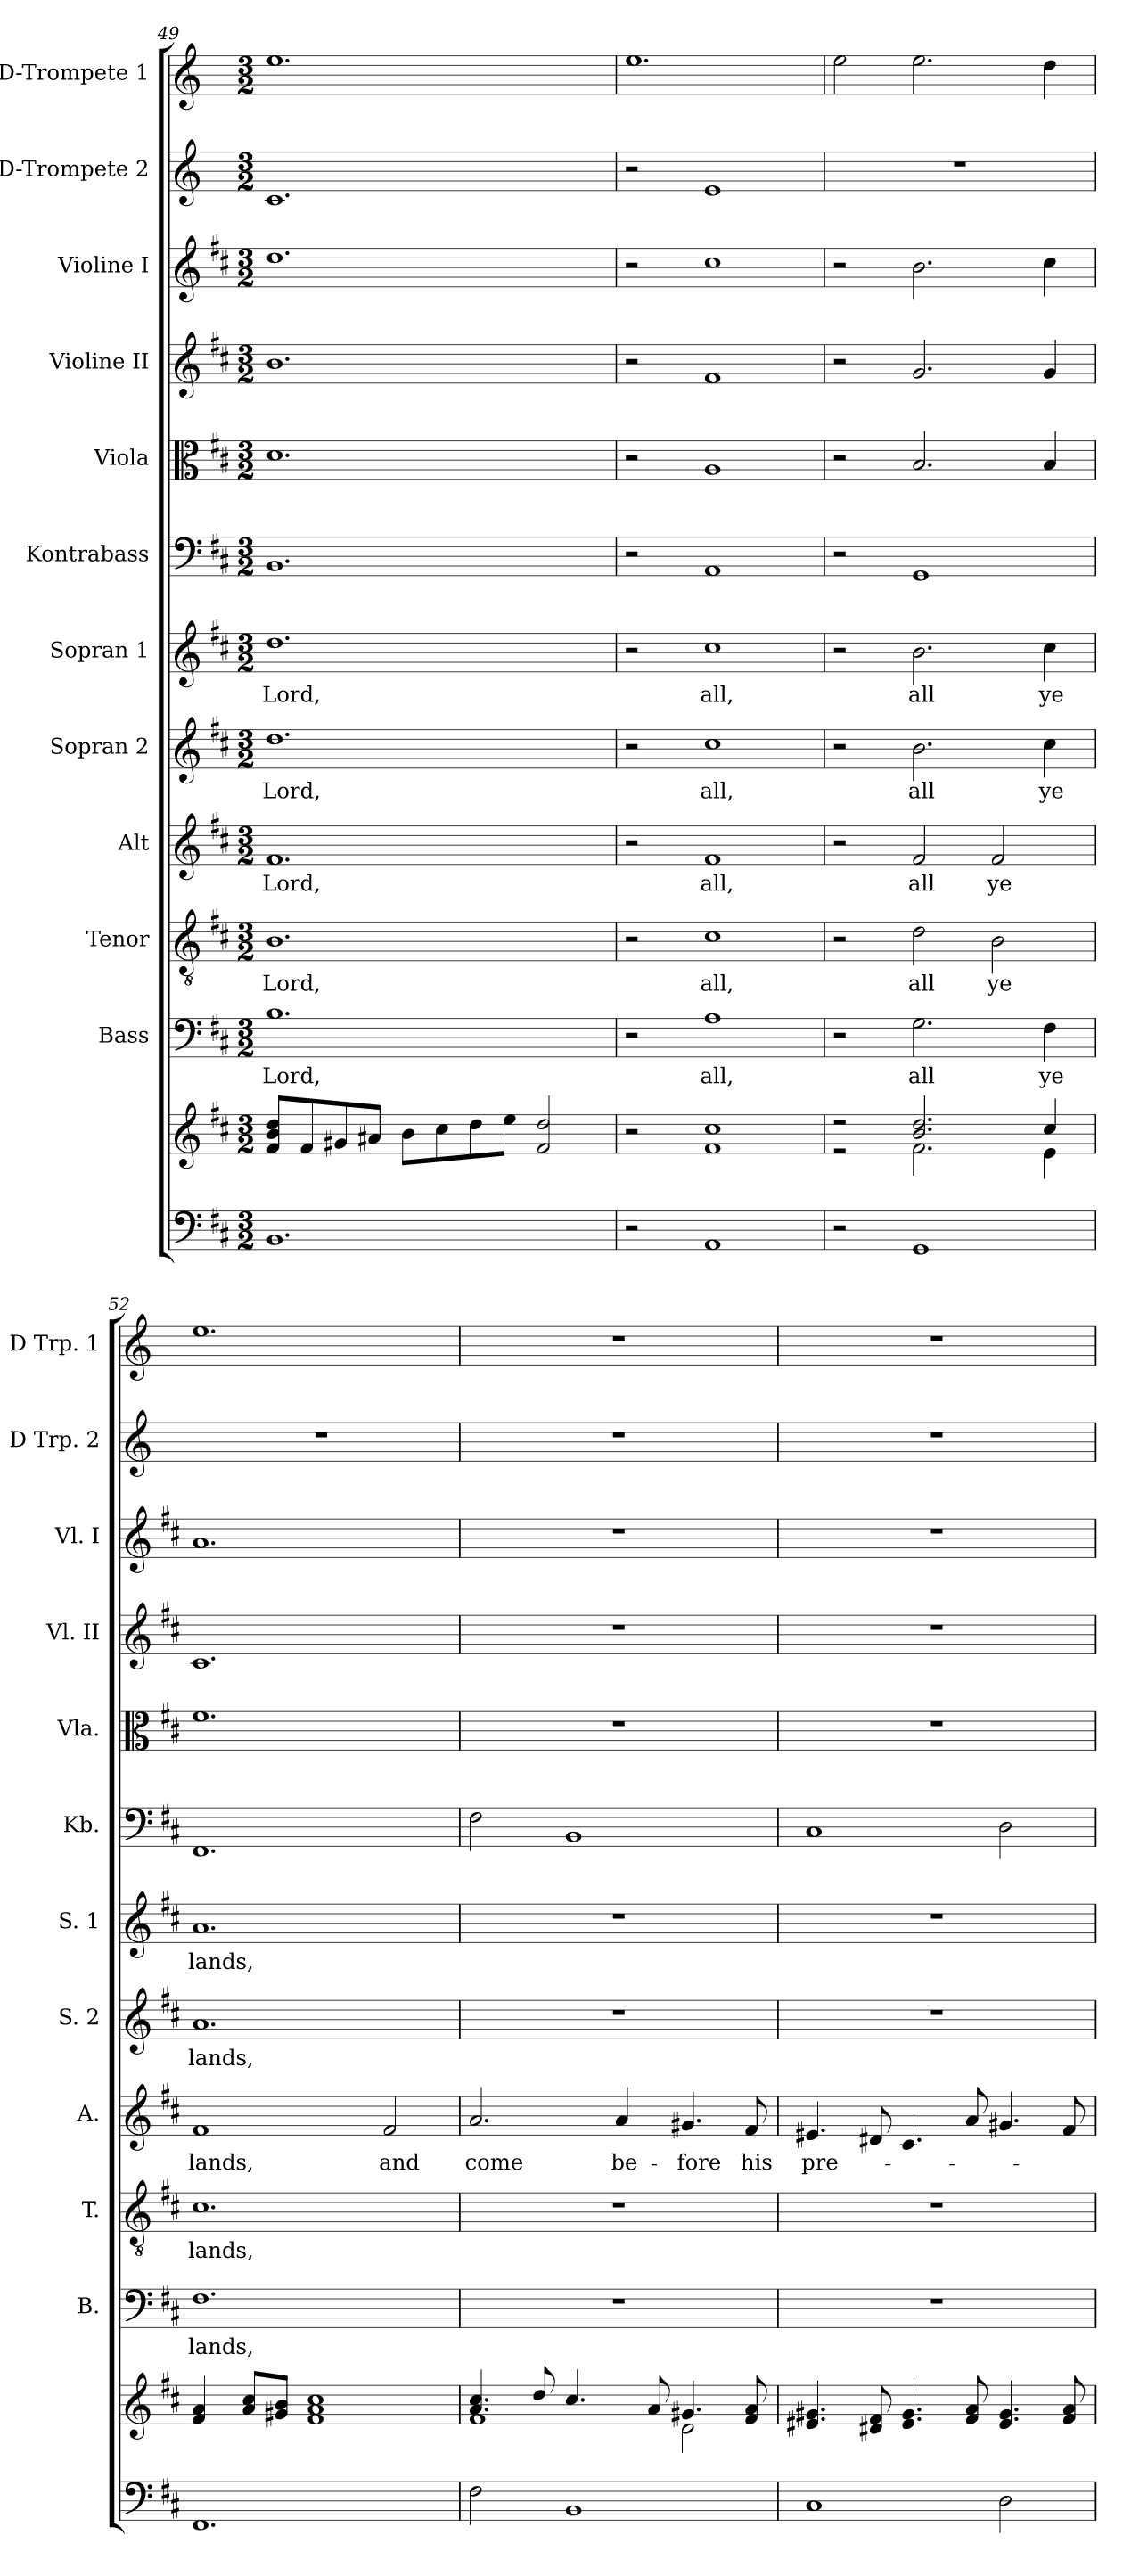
**kern	**kern	**kern	**text	**kern	**text	**kern	**text	**kern	**text	**kern	**text	**kern	**kern	**kern	**kern	**kern	**kern
*part12	*part12	*part11	*part11	*part10	*part10	*part9	*part9	*part8	*part8	*part7	*part7	*part6	*part5	*part4	*part3	*part2	*part1
*staff13	*staff12	*staff11	*staff11	*staff10	*staff10	*staff9	*staff9	*staff8	*staff8	*staff7	*staff7	*staff6	*staff5	*staff4	*staff3	*staff2	*staff1
*	*	*I"Bass	*	*I"Tenor	*	*I"Alt	*	*I"Sopran 2	*	*I"Sopran 1	*	*I"Kontrabass	*I"Viola	*I"Violine II	*I"Violine I	*I"D-Trompete 2	*I"D-Trompete 1
*	*	*I'B.	*	*I'T.	*	*I'A.	*	*I'S. 2	*	*I'S. 1	*	*I'Kb.	*I'Vla.	*I'Vl. II	*I'Vl. I	*I'D Trp. 2	*I'D Trp. 1
*clefF4	*clefG2	*clefF4	*	*clefGv2	*	*clefG2	*	*clefG2	*	*clefG2	*	*clefF4	*clefC3	*clefG2	*clefG2	*clefG2	*clefG2
*	*	*	*	*	*	*	*	*	*	*	*	*ITrd7c12	*	*	*	*ITrd-1c-2	*ITrd-1c-2
*k[f#c#]	*k[f#c#]	*k[f#c#]	*	*k[f#c#]	*	*k[f#c#]	*	*k[f#c#]	*	*k[f#c#]	*	*k[f#c#]	*k[f#c#]	*k[f#c#]	*k[f#c#]	*k[f#c#]	*k[f#c#]
*D:	*D:	*D:	*	*D:	*	*D:	*	*D:	*	*D:	*	*D:	*D:	*D:	*D:	*D:	*D:
*M3/2	*M3/2	*M3/2	*	*M3/2	*	*M3/2	*	*M3/2	*	*M3/2	*	*M3/2	*M3/2	*M3/2	*M3/2	*M3/2	*M3/2
=49	=49	=49	=49	=49	=49	=49	=49	=49	=49	=49	=49	=49	=49	=49	=49	=49	=49
!	!	!	!LO:LY:b	!	!LO:LY:b	!	!LO:LY:b	!	!LO:LY:b	!	!LO:LY:b	!	!	!	!	!	!
1.BB	8f#/ 8b/ 8dd/L	1.B	Lord,	1.B	Lord,	1.f#	Lord,	1.dd	Lord,	1.dd	Lord,	1.BBB	1.d	1.b	1.dd	1.d	1.ff#
.	8f#/	.	.	.	.	.	.	.	.	.	.	.	.	.	.	.	.
.	8g#X/	.	.	.	.	.	.	.	.	.	.	.	.	.	.	.	.
.	8a#X/J	.	.	.	.	.	.	.	.	.	.	.	.	.	.	.	.
.	8b\L	.	.	.	.	.	.	.	.	.	.	.	.	.	.	.	.
.	8cc#\	.	.	.	.	.	.	.	.	.	.	.	.	.	.	.	.
.	8dd\	.	.	.	.	.	.	.	.	.	.	.	.	.	.	.	.
.	8ee\J	.	.	.	.	.	.	.	.	.	.	.	.	.	.	.	.
.	2f#/ 2dd/	.	.	.	.	.	.	.	.	.	.	.	.	.	.	.	.
!!LO:PB:g=z
=50	=50	=50	=50	=50	=50	=50	=50	=50	=50	=50	=50	=50	=50	=50	=50	=50	=50
2r	2r	2r	.	2r	.	2r	.	2r	.	2r	.	2r	2r	2r	2r	2r	1.ff#
!	!	!	!LO:LY:b	!	!LO:LY:b	!	!LO:LY:b	!	!LO:LY:b	!	!LO:LY:b	!	!	!	!	!	!
1AA	1f# 1cc#	1A	all,	1c#	all,	1f#	all,	1cc#	all,	1cc#	all,	1AAA	1A	1f#	1cc#	1f#	.
=51	=51	=51	=51	=51	=51	=51	=51	=51	=51	=51	=51	=51	=51	=51	=51	=51	=51
*	*^	*	*	*	*	*	*	*	*	*	*	*	*	*	*	*	*
2r	2r	2r	2r	.	2r	.	2r	.	2r	.	2r	.	2r	2r	2r	2r	1.r	2ff#\
!	!	!	!	!LO:LY:b	!	!LO:LY:b	!	!LO:LY:b	!	!LO:LY:b	!	!LO:LY:b	!	!	!	!	!	!
1GG	2.b/ 2.dd/	2.f#\	2.G\	all	2d\	all	2f#/	all	2.b\	all	2.b\	all	1GGG	2.B/	2.g/	2.b\	.	2.ff#\
!	!	!	!	!	!	!LO:LY:b	!	!LO:LY:b	!	!	!	!	!	!	!	!	!	!
.	.	.	.	.	2B\	ye	2f#/	ye	.	.	.	.	.	.	.	.	.	.
!	!	!	!	!LO:LY:b	!	!	!	!	!	!LO:LY:b	!	!LO:LY:b	!	!	!	!	!	!
.	4cc#/	4e\	4F#\	ye	.	.	.	.	4cc#\	ye	4cc#\	ye	.	4B/	4g/	4cc#\	.	4ee\
=52	=52	=52	=52	=52	=52	=52	=52	=52	=52	=52	=52	=52	=52	=52	=52	=52	=52	=52
!	!	!	!	!LO:LY:b	!	!LO:LY:b	!	!LO:LY:b	!	!LO:LY:b	!	!LO:LY:b	!	!	!	!	!	!
*	*v	*v	*	*	*	*	*	*	*	*	*	*	*	*	*	*	*	*
1.FF#	4f#/ 4a/	1.F#	lands,	1.c#	lands,	1f#	lands,	1.a	lands,	1.a	lands,	1.FFF#	1.f#	1.c#	1.a	1.r	1.ff#
.	8a/ 8cc#/L	.	.	.	.	.	.	.	.	.	.	.	.	.	.	.	.
.	8g#X/ 8b/J	.	.	.	.	.	.	.	.	.	.	.	.	.	.	.	.
.	1f# 1a 1cc#	.	.	.	.	.	.	.	.	.	.	.	.	.	.	.	.
!	!	!	!	!	!	!	!LO:LY:b	!	!	!	!	!	!	!	!	!	!
.	.	.	.	.	.	2f#/	and	.	.	.	.	.	.	.	.	.	.
=53	=53	=53	=53	=53	=53	=53	=53	=53	=53	=53	=53	=53	=53	=53	=53	=53	=53
*	*^	*	*	*	*	*	*	*	*	*	*	*	*	*	*	*	*
!	!	!	!	!	!	!	!	!LO:LY:b	!	!	!	!	!	!	!	!	!	!
2F#\	4.a/ 4.cc#/	1f#	1.r	.	1.r	.	2.a/	come	1.r	.	1.r	.	2FF#\	1.r	1.r	1.r	1.r	1.r
.	8dd/	.	.	.	.	.	.	.	.	.	.	.	.	.	.	.	.	.
1BB	4.cc#/	.	.	.	.	.	.	.	.	.	.	.	1BBB	.	.	.	.	.
!	!	!	!	!	!	!	!	!LO:LY:b	!	!	!	!	!	!	!	!	!	!
.	.	.	.	.	.	.	4a/	be-	.	.	.	.	.	.	.	.	.	.
.	8a/	.	.	.	.	.	.	.	.	.	.	.	.	.	.	.	.	.
!	!	!	!	!	!	!	!	!LO:LY:b	!	!	!	!	!	!	!	!	!	!
.	4.g#X/	2d\	.	.	.	.	4.g#X/	-fore	.	.	.	.	.	.	.	.	.	.
!	!	!	!	!	!	!	!	!LO:LY:b	!	!	!	!	!	!	!	!	!	!
.	8f#/ 8a/	.	.	.	.	.	8f#/	his	.	.	.	.	.	.	.	.	.	.
*	*v	*v	*	*	*	*	*	*	*	*	*	*	*	*	*	*	*	*
=54	=54	=54	=54	=54	=54	=54	=54	=54	=54	=54	=54	=54	=54	=54	=54	=54	=54
!	!	!	!	!	!	!	!LO:LY:b	!	!	!	!	!	!	!	!	!	!
1C#	4.e#X/ 4.g#X/	1.r	.	1.r	.	4.e#X/	pre-	1.r	.	1.r	.	1CC#	1.r	1.r	1.r	1.r	1.r
.	8d#X/ 8f#/	.	.	.	.	8d#X/	.	.	.	.	.	.	.	.	.	.	.
.	4.e#/ 4.g#/	.	.	.	.	4.c#/	.	.	.	.	.	.	.	.	.	.	.
.	8f#/ 8a/	.	.	.	.	8a/	.	.	.	.	.	.	.	.	.	.	.
2D\	4.e#/ 4.g#/	.	.	.	.	4.g#X/	.	.	.	.	.	2DD\	.	.	.	.	.
.	8f#/ 8a/	.	.	.	.	8f#/	.	.	.	.	.	.	.	.	.	.	.
=	=	=	=	=	=	=	=	=	=	=	=	=	=	=	=	=	=
*-	*-	*-	*-	*-	*-	*-	*-	*-	*-	*-	*-	*-	*-	*-	*-	*-	*-
